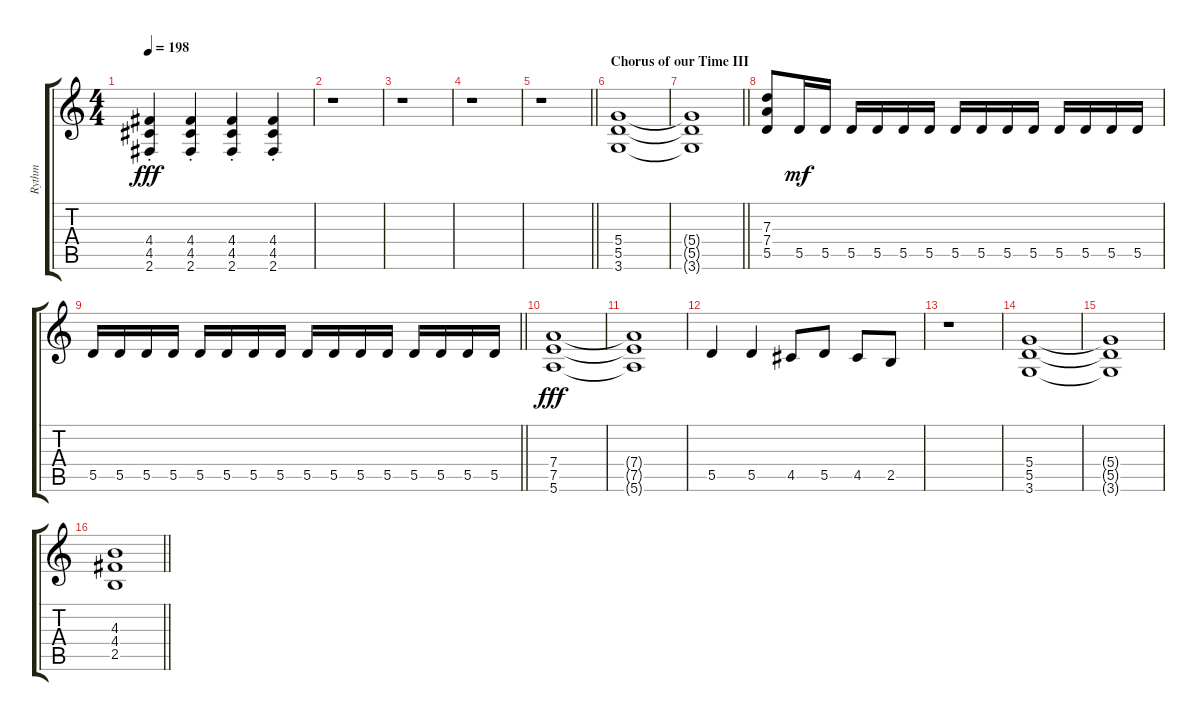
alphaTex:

\track ("Rythm" "Rythm") {instrument overdrivenguitar}
\staff {score tabs}
\tuning (E4 B3 G3 D3 A2 E2) {hide}
\ts (4 4)
\tempo 198
\clef g2
\ks c
(4.4{st} 4.5{st} 2.6{st}).4{dy fff} (4.4{st} 4.5{st} 2.6{st}).4 (4.4{st} 4.5{st} 2.6{st}).4 (4.4{st} 4.5{st} 2.6{st}).4 |
r.1 |
r.1 |
r.1 |
\barLineRight lightlight
r.1 |
\section ("" "Chorus of our Time III")
(5.4 5.5 3.6).1 |
\barLineRight lightlight
(5.4{t} 5.5{t} 3.6{t}).1 |
(7.3 7.4 5.5).8 5.5.16{dy mf} 5.5.16 5.5.16 5.5.16 5.5.16 5.5.16 5.5.16 5.5.16 5.5.16 5.5.16 5.5.16 5.5.16 5.5.16 5.5.16 |
\barLineRight lightlight
5.5.16 5.5.16 5.5.16 5.5.16 5.5.16 5.5.16 5.5.16 5.5.16 5.5.16 5.5.16 5.5.16 5.5.16 5.5.16 5.5.16 5.5.16 5.5.16 |
(7.4 7.5 5.6).1{dy fff} |
(7.4{t} 7.5{t} 5.6{t}).1 |
5.5.4 5.5.4 4.5.8 5.5.8 4.5.8 2.5.8 |
r.1 |
(5.4 5.5 3.6).1 |
(5.4{t} 5.5{t} 3.6{t}).1 |
\barLineRight lightlight
(4.3 4.4 2.5).1
